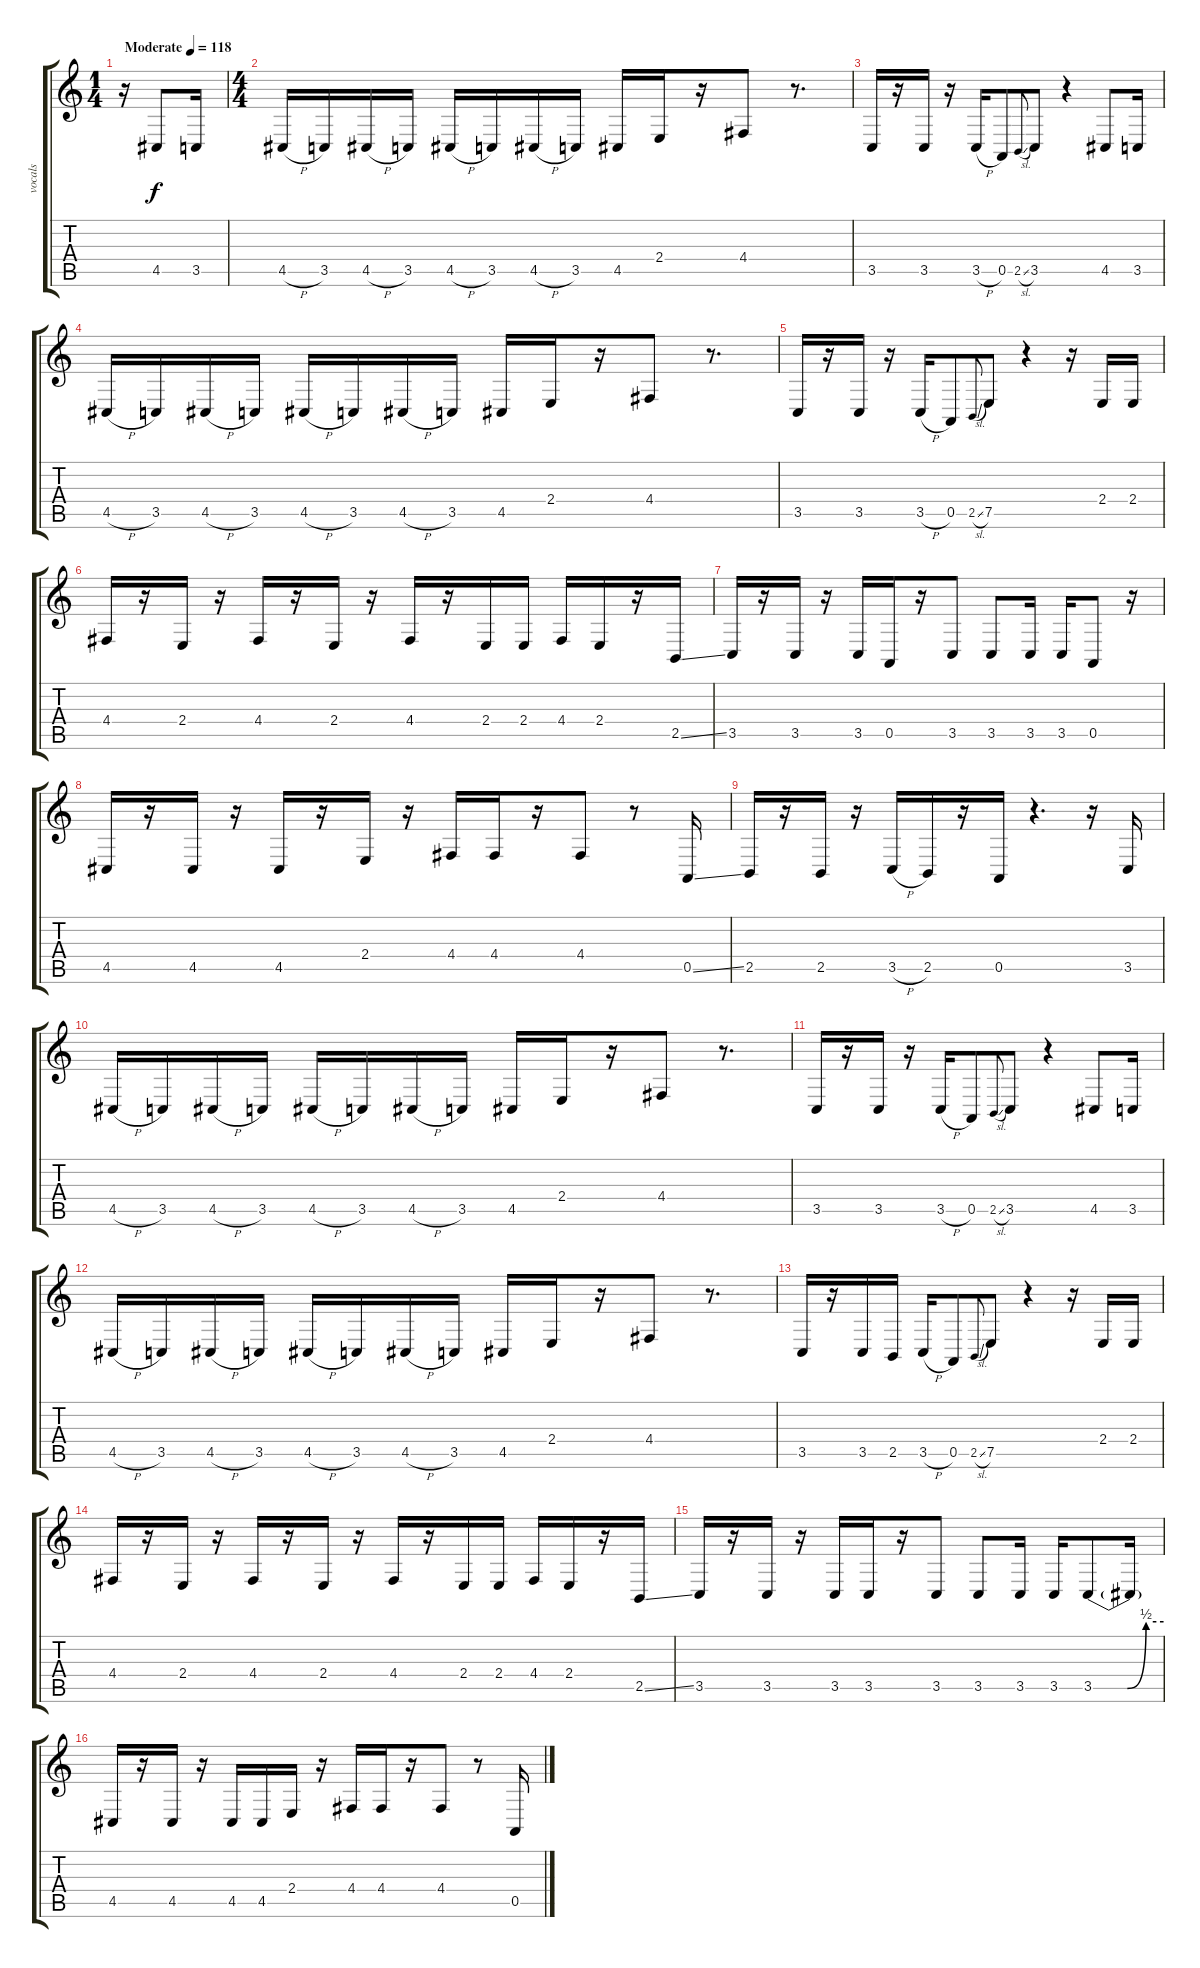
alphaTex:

\track ("vocals" "vocals") {instrument cello}
\staff {score tabs}
\tuning (E4 B3 G3 D3 A2 E2) {hide}
\ts (1 4)
\tempo (118 "Moderate")
\clef g2
\ks c
r.16{dy f instrument cello} 4.5.8 3.5.16 |
\ts (4 4)
4.5{h}.16 3.5.16 4.5{h}.16 3.5.16 4.5{h}.16 3.5.16 4.5{h}.16 3.5.16 4.5.16 2.4.16 r.16 4.4.8 r.8{d} |
3.5.16 r.16 3.5.16 r.16 3.5{h}.16 0.5.8 2.5{sl}.8{gr onbeat} 3.5.8 r.4 4.5.8 3.5.16 |
4.5{h}.16 3.5.16 4.5{h}.16 3.5.16 4.5{h}.16 3.5.16 4.5{h}.16 3.5.16 4.5.16 2.4.16 r.16 4.4.8 r.8{d} |
3.5.16 r.16 3.5.16 r.16 3.5{h}.16 0.5.8 2.5{sl}.8{gr onbeat} 7.5.8 r.4 r.16 2.4.16 2.4.16 |
4.4.16 r.16 2.4.16 r.16 4.4.16 r.16 2.4.16 r.16 4.4.16 r.16 2.4.16 2.4.16 4.4.16 2.4.16 r.16 2.5{ss}.16 |
3.5.16 r.16 3.5.16 r.16 3.5.16 0.5.16 r.16 3.5.8 3.5.8 3.5.16 3.5.16 0.5.8 r.16 |
4.5.16 r.16 4.5.16 r.16 4.5.16 r.16 2.4.16 r.16 4.4.16 4.4.16 r.16 4.4.8 r.8 0.5{ss}.16 |
2.5.16 r.16 2.5.16 r.16 3.5{h}.16 2.5.16 r.16 0.5.16 r.4{d} r.16 3.5.16 |
4.5{h}.16 3.5.16 4.5{h}.16 3.5.16 4.5{h}.16 3.5.16 4.5{h}.16 3.5.16 4.5.16 2.4.16 r.16 4.4.8 r.8{d} |
3.5.16 r.16 3.5.16 r.16 3.5{h}.16 0.5.8 2.5{sl}.8{gr onbeat} 3.5.8 r.4 4.5.8 3.5.16 |
4.5{h}.16 3.5.16 4.5{h}.16 3.5.16 4.5{h}.16 3.5.16 4.5{h}.16 3.5.16 4.5.16 2.4.16 r.16 4.4.8 r.8{d} |
3.5.16 r.16 3.5.16 2.5.16 3.5{h}.16 0.5.8 2.5{sl}.8{gr onbeat} 7.5.8 r.4 r.16 2.4.16 2.4.16 |
4.4.16 r.16 2.4.16 r.16 4.4.16 r.16 2.4.16 r.16 4.4.16 r.16 2.4.16 2.4.16 4.4.16 2.4.16 r.16 2.5{ss}.16 |
3.5.16 r.16 3.5.16 r.16 3.5.16 3.5.16 r.16 3.5.8 3.5.8 3.5.16 3.5.16 3.5{be (custom 0 0 29 0 45 2 60 2)}.8 3.5{t}.16 |
4.5.16 r.16 4.5.16 r.16 4.5.16 4.5.16 2.4.16 r.16 4.4.16 4.4.16 r.16 4.4.8 r.8 0.5{ss}.16
